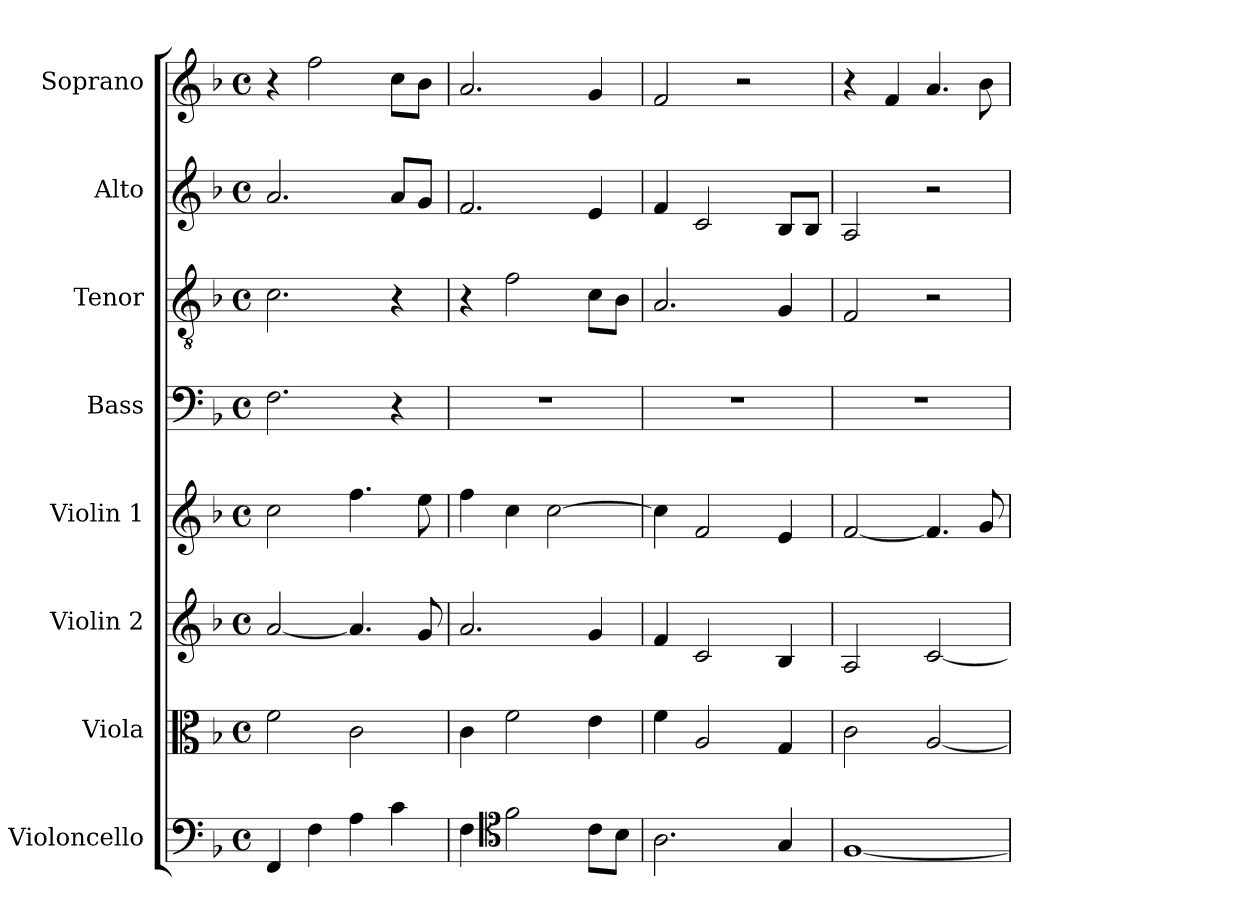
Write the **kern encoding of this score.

**kern	**kern	**kern	**kern	**kern	**kern	**kern	**kern
*part8	*part7	*part6	*part5	*part4	*part3	*part2	*part1
*staff8	*staff7	*staff6	*staff5	*staff4	*staff3	*staff2	*staff1
*I"Violoncello	*I"Viola	*I"Violin 2	*I"Violin 1	*I"Bass	*I"Tenor	*I"Alto	*I"Soprano
*I'Vc.	*I'Vla.	*I'Vln. 2	*I'Vln. 1	*I'B.	*I'T.	*I'A.	*I'S.
!!LO:PB:g=z
*clefF4	*clefC3	*clefG2	*clefG2	*clefF4	*clefGv2	*clefG2	*clefG2
*	*	*	*	*	*ITrd7c12	*	*
*k[b-]	*k[b-]	*k[b-]	*k[b-]	*k[b-]	*k[b-]	*k[b-]	*k[b-]
*F:	*F:	*F:	*F:	*F:	*F:	*F:	*F:
*M4/4	*M4/4	*M4/4	*M4/4	*M4/4	*M4/4	*M4/4	*M4/4
*met(c)	*met(c)	*met(c)	*met(c)	*met(c)	*met(c)	*met(c)	*met(c)
*MM80	*MM80	*MM80	*MM80	*MM80	*MM80	*MM80	*MM80
=1	=1	=1	=1	=1	=1	=1	=1
4FFi/	2fi\	[<2ai/	2cci\	2.Fi\	2.Ci\	2.ai/	4r
4Fi\	.	.	.	.	.	.	2ffi\
4Ai\	2ci\	4.ai/]	4.ffi\	.	.	.	.
4ci\	.	.	.	4r	4r	8ai/L	8cci\L
.	.	8gi/	8eei\	.	.	8gi/J	8b-i\J
=2	=2	=2	=2	=2	=2	=2	=2
4Fi\	4ci\	2.ai/	4ffi\	1r	4r	2.fi/	2.ai/
*clefC4	*	*	*	*	*	*	*
2fi\	2fi\	.	4cci\	.	2Fi\	.	.
.	.	.	[>2cci\	.	.	.	.
8ci\L	4ei\	4gi/	.	.	8Ci\L	4ei/	4gi/
8B-i\J	.	.	.	.	8BB-i\J	.	.
=3	=3	=3	=3	=3	=3	=3	=3
2.Ai\	4fi\	4fi/	4cci\]	1r	2.AAi/	4fi/	2fi/
.	2Ai/	2ci/	2fi/	.	.	2ci/	.
.	.	.	.	.	.	.	2r
4Gi/	4Gi/	4B-i/	4ei/	.	4GGi/	8B-i/L	.
.	.	.	.	.	.	8B-i/J	.
=4	=4	=4	=4	=4	=4	=4	=4
[<1Fi	2ci\	2Ai/	[<2fi/	1r	2FFi/	2Ai/	4r
.	.	.	.	.	.	.	4fi/
.	[<2Ai/	[<2ci/	4.fi/]	.	2r	2r	4.ai/
.	.	.	8gi/	.	.	.	8b-i\
=	=	=	=	=	=	=	=
*-	*-	*-	*-	*-	*-	*-	*-
